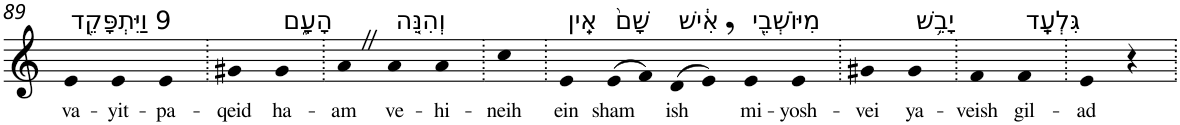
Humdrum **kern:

**kern	**text
*part1	*part1
*staff1	*staff1
*I"Piano	*
*I'Pno	*
!!LO:PB:g=z
*clefG2	*
*k[]	*
=89	=89
!LO:TX:a:t=9 וַיִּתְפָּקֵ֖ד	!
!	!LO:LY:b
4e	va-
!	!LO:LY:b
4e	-yit-
!	!LO:LY:b
4e	-pa-
=90.	=90.
!	!LO:LY:b
4g#X	-qeid
!LO:TX:a:t=הָעָ֑ם	!
!	!LO:LY:b
4g#	ha-
=91.	=91.
!	!LO:LY:b
4aZ	-am
!LO:TX:a:t=וְהִנֵּ֤ה	!
!	!LO:LY:b
4a	ve-
!	!LO:LY:b
4a	-hi-
=92.	=92.
!	!LO:LY:b
4cc	-neih
=93.	=93.
!LO:TX:a:t=אֵֽין	!
!	!LO:LY:b
4e	ein
!LO:TX:a:t=שָׁם֙	!
!	!LO:LY:b
(>8e	sham
8f)	.
!LO:TX:a:t=אִ֔ישׁ	!
!	!LO:LY:b
(>8d	ish
8e,)	.
!LO:TX:a:t=מִיּוֹשְׁבֵ֖י	!
!	!LO:LY:b
4e	mi-
!	!LO:LY:b
4e	-yosh-
=94.	=94.
!	!LO:LY:b
4g#X	-vei
!LO:TX:a:t=יָבֵ֥שׁ	!
!	!LO:LY:b
4g#	ya-
=95.	=95.
!	!LO:LY:b
4f	-veish
!LO:TX:a:t=גִּלְעָֽד	!
!	!LO:LY:b
4f	gil-
=96.	=96.
!	!LO:LY:b
4e	-ad
4r	.
=.	=.
*-	*-
